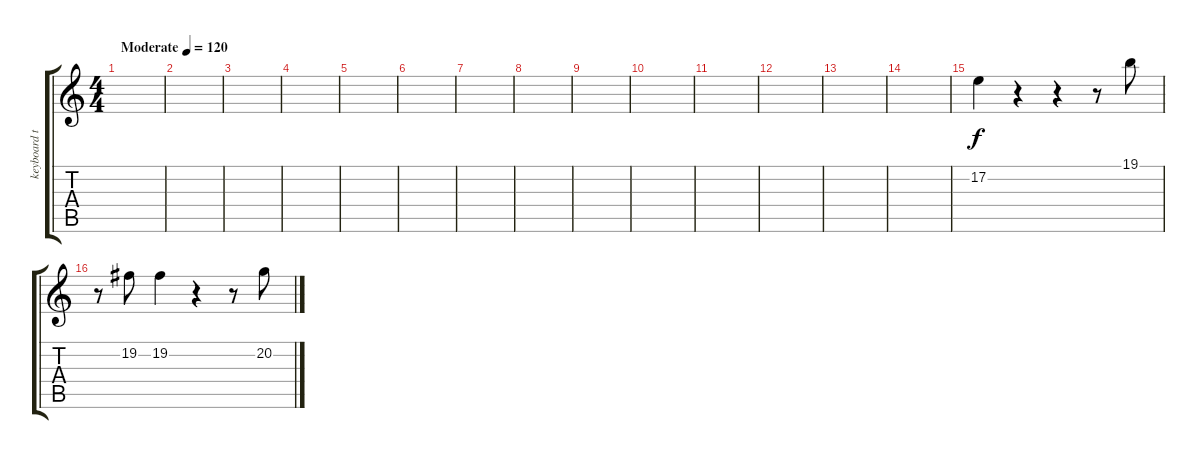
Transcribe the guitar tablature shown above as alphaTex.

\track ("keyboard top note" "keyboard t") {instrument stringensemble1}
\staff {score tabs}
\tuning (E4 B3 G3 D3 A2 E2) {hide}
\ts (4 4)
\tempo (120 "Moderate")
\clef g2
\ks c
|
|
|
|
|
|
|
|
|
|
|
|
|
|
17.2.4 r.4 r.4 r.8 19.1.8 |
r.8 19.2.8 19.2.4 r.4 r.8 20.2.8
